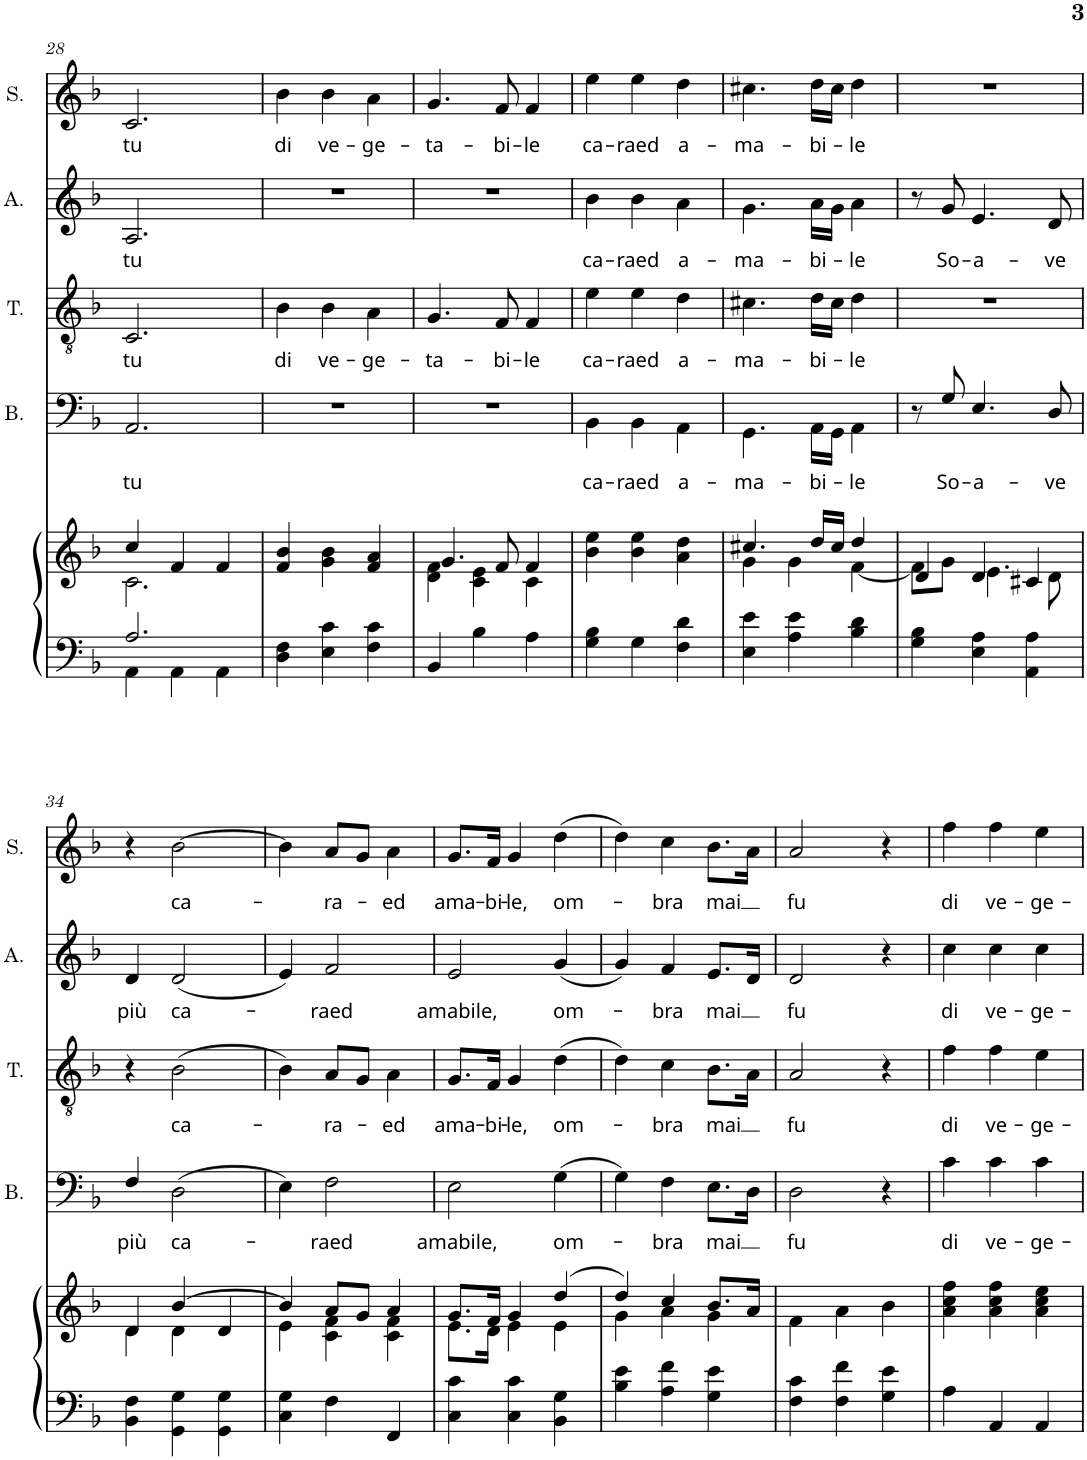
**kern	**kern	**kern	**text	**kern	**text	**kern	**text	**kern	**text
*part5	*part5	*part4	*part4	*part3	*part3	*part2	*part2	*part1	*part1
*staff6	*staff5	*staff4	*staff4	*staff3	*staff3	*staff2	*staff2	*staff1	*staff1
*I"Piano	*	*I"Basse	*	*I"Ténor	*	*I"Alto	*	*I"Soprano	*
*I'Pno	*	*I'B.	*	*I'T.	*	*I'A.	*	*I'S.	*
!!LO:PB:g=z
*clefF4	*clefG2	*clefF4	*	*clefGv2	*	*clefG2	*	*clefG2	*
*k[b-]	*k[b-]	*k[b-]	*	*k[b-]	*	*k[b-]	*	*k[b-]	*
*M3/4	*M3/4	*M3/4	*	*M3/4	*	*M3/4	*	*M3/4	*
=28	=28	=28	=28	=28	=28	=28	=28	=28	=28
*^	*^	*	*	*	*	*	*	*	*
!	!	!	!	!	!LO:LY:b	!	!LO:LY:b	!	!LO:LY:b	!	!LO:LY:b
2.A/	4AA\	4cc/	2.c\	2.AA/	tu	2.C/	tu	2.A/	tu	2.c/	tu
.	4AA\	4f/	.	.	.	.	.	.	.	.	.
.	4AA\	4f/	.	.	.	.	.	.	.	.	.
*	*	*v	*v	*	*	*	*	*	*	*	*
=29	=29	=29	=29	=29	=29	=29	=29	=29	=29	=29
!	!	!	!	!	!	!LO:LY:b	!	!	!	!LO:LY:b
*v	*v	*	*	*	*	*	*	*	*	*
4D\ 4F\	4f/ 4b-/	2.r	.	4B-\	di	2.r	.	4b-\	di
!	!	!	!	!	!LO:LY:b	!	!	!	!LO:LY:b
4E\ 4c\	4g\ 4b-\	.	.	4B-\	ve-	.	.	4b-\	ve-
!	!	!	!	!	!LO:LY:b	!	!	!	!LO:LY:b
4F\ 4c\	4f/ 4a/	.	.	4A\	-ge-	.	.	4a\	-ge-
=30	=30	=30	=30	=30	=30	=30	=30	=30	=30
*	*^	*	*	*	*	*	*	*	*
!	!	!	!	!	!	!LO:LY:b	!	!	!	!LO:LY:b
4BB-/	4.g/	4d\ 4f\	2.r	.	4.G/	-ta-	2.r	.	4.g/	-ta-
4B-\	.	4c\ 4e\	.	.	.	.	.	.	.	.
!	!	!	!	!	!	!LO:LY:b	!	!	!	!LO:LY:b
.	8f/	.	.	.	8F/	-bi-	.	.	8f/	-bi-
!	!	!	!	!	!	!LO:LY:b	!	!	!	!LO:LY:b
4A\	4f/	4c\	.	.	4F/	-le	.	.	4f/	-le
=31	=31	=31	=31	=31	=31	=31	=31	=31	=31	=31
!	!	!	!	!LO:LY:b	!	!LO:LY:b	!	!LO:LY:b	!	!LO:LY:b
*	*v	*v	*	*	*	*	*	*	*	*
4G\ 4B-\	4b-\ 4ee\	4BB-\	ca-	4e\	ca-	4b-\	ca-	4ee\	ca-
!	!	!	!LO:LY:b	!	!LO:LY:b	!	!LO:LY:b	!	!LO:LY:b
4G\	4b-\ 4ee\	4BB-\	-raed	4e\	-raed	4b-\	-raed	4ee\	-raed
!	!	!	!LO:LY:b	!	!LO:LY:b	!	!LO:LY:b	!	!LO:LY:b
4F\ 4d\	4a\ 4dd\	4AA\	a-	4d\	a-	4a\	a-	4dd\	a-
=32	=32	=32	=32	=32	=32	=32	=32	=32	=32
*	*^	*	*	*	*	*	*	*	*
!	!	!	!	!LO:LY:b	!	!LO:LY:b	!	!LO:LY:b	!	!LO:LY:b
4E\ 4e\	4.cc#X/	4g\	4.GG\	-ma-	4.c#X\	-ma-	4.g\	-ma-	4.cc#X\	-ma-
4A\ 4e\	.	4g\	.	.	.	.	.	.	.	.
!	!	!	!	!LO:LY:b	!	!LO:LY:b	!	!LO:LY:b	!	!LO:LY:b
.	16dd/LL	.	16AA\LL	-bi-	16d\LL	-bi-	16a\LL	-bi-	16dd\LL	bi-
.	16cc#/JJ	.	16GG\JJ	.	16c#\JJ	.	16g\JJ	.	16cc#\JJ	.
!	!	!	!	!LO:LY:b	!	!LO:LY:b	!	!LO:LY:b	!	!LO:LY:b
4B-\ 4d\	4dd/	[<4f\	4AA\	-le	4d\	-le	4a\	-le	4dd\	-le
=33	=33	=33	=33	=33	=33	=33	=33	=33	=33	=33
4G\ 4B-\	4d/	8f\L]	8r	.	2.r	.	8r	.	2.r	.
!	!	!	!	!LO:LY:b	!	!	!	!LO:LY:b	!	!
.	.	8g\J	8G/	So-	.	.	8g/	So-	.	.
!	!	!	!	!LO:LY:b	!	!	!	!LO:LY:b	!	!
4E\ 4A\	4d/	4.e\	4.E/	-a-	.	.	4.e/	-a-	.	.
4AA\ 4A\	4c#X/	.	.	.	.	.	.	.	.	.
!	!	!	!	!LO:LY:b	!	!	!	!LO:LY:b	!	!
.	.	8d\	8D/	-ve	.	.	8d/	-ve	.	.
!!LO:LB:g=z
=34	=34	=34	=34	=34	=34	=34	=34	=34	=34	=34
!	!	!	!	!LO:LY:b	!	!	!	!LO:LY:b	!	!
4BB-\ 4F\	4d/	4d\	4F/	più	4r	.	4d/	più	4r	.
!	!	!	!	!LO:LY:b	!	!LO:LY:b	!	!LO:LY:b	!	!LO:LY:b
4GG\ 4G\	[>4b-/	4d\	(>2D\	ca-	(2B-\	ca-	(<2d/	ca-	[>2b-\	ca-
4GG\ 4G\	4d/	4ryy	.	.	.	.	.	.	.	.
=35	=35	=35	=35	=35	=35	=35	=35	=35	=35	=35
4C\ 4G\	4b-/]	4e\	4E\)	.	4B-\)	.	4e/)	.	4b-\]	.
!	!	!	!	!LO:LY:b	!	!LO:LY:b	!	!LO:LY:b	!	!LO:LY:b
4F\	8a/L	4c\ 4f\	2F\	-raed	8A/L	-ra-	2f/	-raed	8a/L	-ra-
.	8g/J	.	.	.	8G/J	.	.	.	8g/J	.
!	!	!	!	!	!	!LO:LY:b	!	!	!	!LO:LY:b
4FF/	4a/	4c\ 4f\	.	.	4A\	-ed	.	.	4a\	-ed
=36	=36	=36	=36	=36	=36	=36	=36	=36	=36	=36
!	!	!	!	!LO:LY:b	!	!LO:LY:b	!	!LO:LY:b	!	!LO:LY:b
4C\ 4c\	8.g/L	8.e\L	2E\	amabile,	8.G/L	ama-	2e/	amabile,	8.g/L	ama-
!	!	!	!	!	!	!LO:LY:b	!	!	!	!LO:LY:b
.	16f/Jk	16d\Jk	.	.	16F/Jk	-bi-	.	.	16f/Jk	-bi-
!	!	!	!	!	!	!LO:LY:b	!	!	!	!LO:LY:b
4C\ 4c\	4g/	4e\	.	.	4G/	-le,	.	.	4g/	-le,
!	!	!	!	!LO:LY:b	!	!LO:LY:b	!	!LO:LY:b	!	!LO:LY:b
4BB-\ 4G\	(4dd/	4e\	(4G\	om-	(4d\	om-	(4g/	om-	(4dd\	om-
=37	=37	=37	=37	=37	=37	=37	=37	=37	=37	=37
4B-\ 4e\	4dd/)	4g\	4G\)	.	4d\)	.	4g/)	.	4dd\)	.
!	!	!	!	!LO:LY:b	!	!LO:LY:b	!	!LO:LY:b	!	!LO:LY:b
4A\ 4f\	4cc/	4a\	4F\	-bra	4c\	-bra	4f/	-bra	4cc\	-bra
!	!	!	!	!LO:LY:b	!	!LO:LY:b	!	!LO:LY:b	!	!LO:LY:b
4G\ 4e\	8.b-/L	4g\	8.E\L	mai	8.B-\L	mai	8.e/L	mai	8.b-\L	mai
.	16a/Jk	.	16D\Jk	.	16A\Jk	.	16d/Jk	.	16a\Jk	.
*	*v	*v	*	*	*	*	*	*	*	*
=38	=38	=38	=38	=38	=38	=38	=38	=38	=38
!	!	!	!LO:LY:b	!	!LO:LY:b	!	!LO:LY:b	!	!LO:LY:b
4F\ 4c\	4f\	2D\	fu	2A/	fu	2d/	fu	2a/	fu
4F\ 4f\	4a\	.	.	.	.	.	.	.	.
4G\ 4e\	4b-\	4r	.	4r	.	4r	.	4r	.
=39	=39	=39	=39	=39	=39	=39	=39	=39	=39
!	!	!	!LO:LY:b	!	!LO:LY:b	!	!LO:LY:b	!	!LO:LY:b
4A\	4a\ 4cc\ 4ff\	4c\	di	4f\	di	4cc\	di	4ff\	di
!	!	!	!LO:LY:b	!	!LO:LY:b	!	!LO:LY:b	!	!LO:LY:b
4AA/	4a\ 4cc\ 4ff\	4c\	ve-	4f\	ve-	4cc\	ve-	4ff\	ve-
!	!	!	!LO:LY:b	!	!LO:LY:b	!	!LO:LY:b	!	!LO:LY:b
4AA/	4a\ 4cc\ 4ee\	4c\	-ge-	4e\	-ge-	4cc\	-ge-	4ee\	-ge-
=	=	=	=	=	=	=	=	=	=
*-	*-	*-	*-	*-	*-	*-	*-	*-	*-
